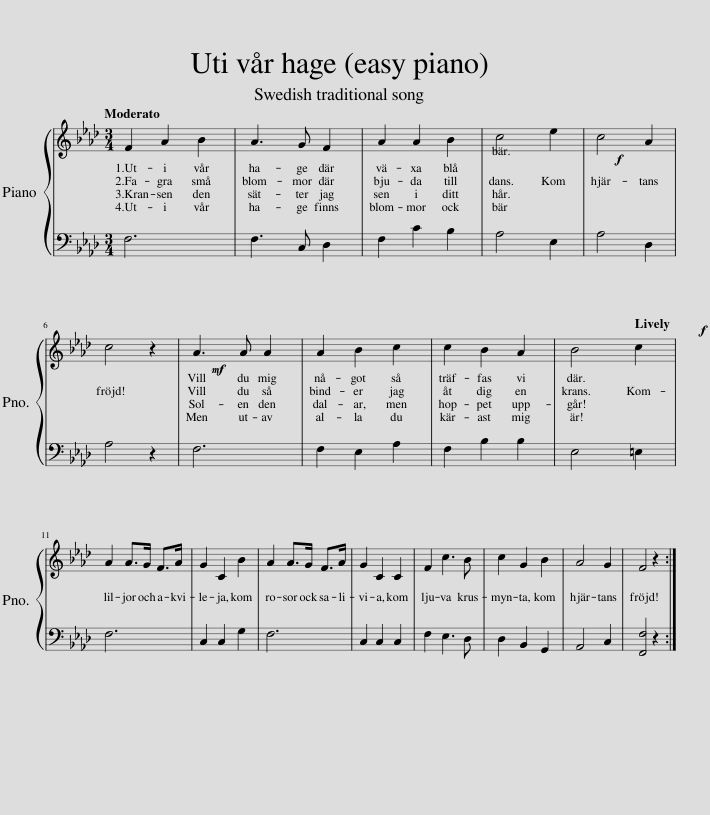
X:1
%%score { 1 | 2 }
L:1/8
Q:1/4=112
M:3/4
I:linebreak $
K:Ab
V:1 treble
V:2 bass
V:1
 F2 A2 B2 | A3 G F2 | A2 A2 B2 | c4!f! e2 | c4 A2 |$ %5
 c4 z2 |!mf! A3 A A2 | A2 B2 c2 | c2 B2 A2 | B4!f![Q:1/4=120] c2 |$ %10
 A2 A>G F>A | G2 C2 B2 | A2 A>G F>A | G2 C2 C2 | F2 c3 B | %15
 c2 G2 B2 | A4 G2 | F4 z2 :| %18
V:2
 F,6 | F,3 C, D,2 | F,2 C2 B,2 | A,4 E,2 | A,4 D,2 |$ %5
 A,4 z2 | F,6 | F,2 E,2 A,2 | F,2 B,2 B,2 | E,4 =E,2 |$ %10
 F,6 | C,2 C,2 G,2 | F,6 | C,2 C,2 C,2 | F,2 E,3 D, | %15
 D,2 B,,2 G,,2 | A,,4 C,2 | [F,,F,]4 z2 :| %18
